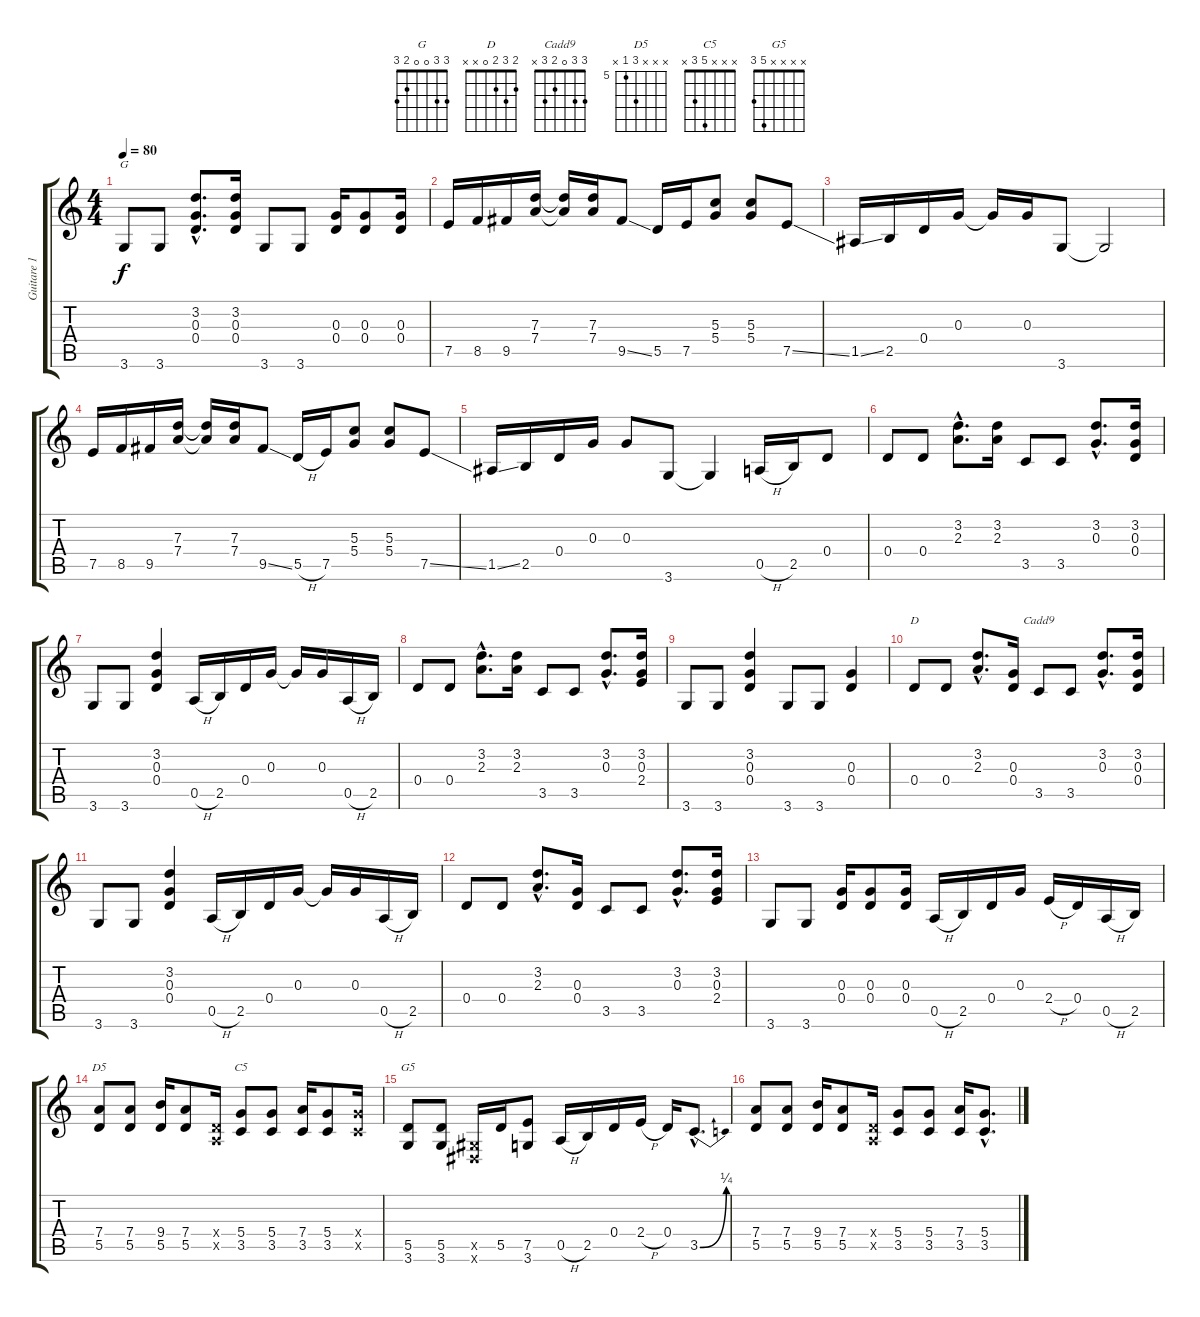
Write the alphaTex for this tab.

\track ("Guitare 1" "Guitare 1") {instrument electricguitarclean}
\staff {score tabs}
\tuning (E4 B3 G3 D3 A2 E2) {hide}
\chord ("G" 3 3 0 0 2 3)
\chord ("D" 2 3 2 0 x x)
\chord ("Cadd9" 3 3 0 2 3 x)
\chord ("D5" x x x 7 5 x) {firstfret 5}
\chord ("C5" x x x 5 3 x)
\chord ("G5" x x x x 5 3)
\ts (4 4)
\tempo 80
\clef g2
\ks c
3.6.8{ch "G" dy f} 3.6.8 (3.2{hac} 0.3{hac} 0.4{hac}).8{d} (3.2 0.3 0.4).16 3.6.8 3.6.8 (0.3 0.4).16 (0.3 0.4).8 (0.3 0.4).16 |
7.5.16 8.5.16 9.5.16 (7.3 7.4).16 (7.3{t} 7.4{t}).16 (7.3 7.4).16 9.5{ss}.8 5.5.16 7.5.16 (5.3 5.4).8 (5.3 5.4).8 7.5{ss}.8 |
1.5{ss}.16 2.5.16 0.4.16 0.3.16 0.3{t}.16 0.3.16 3.6.8 3.6{t}.2 |
7.5.16 8.5.16 9.5.16 (7.3 7.4).16 (7.3{t} 7.4{t}).16 (7.3 7.4).16 9.5{ss}.8 5.5{h}.16 7.5.16 (5.3 5.4).8 (5.3 5.4).8 7.5{ss}.8 |
1.5{ss}.16 2.5.16 0.4.16 0.3.16 0.3.8 3.6.8 3.6{t}.4 0.5{h}.16 2.5.16 0.4.8 |
0.4.8 0.4.8 (3.2{hac} 2.3{hac}).8{d} (3.2 2.3).16 3.5.8 3.5.8 (3.2{hac} 0.3{hac}).8{d} (3.2 0.3 0.4).16 |
3.6.8 3.6.8 (3.2 0.3 0.4).4 0.5{h}.16 2.5.16 0.4.16 0.3.16 0.3{t}.16 0.3.16 0.5{h}.16 2.5.16 |
0.4.8 0.4.8 (3.2{hac} 2.3{hac}).8{d} (3.2 2.3).16 3.5.8 3.5.8 (3.2{hac} 0.3{hac}).8{d} (3.2 0.3 2.4).16 |
3.6.8 3.6.8 (3.2 0.3 0.4).4 3.6.8 3.6.8 (0.3 0.4).4 |
0.4.8{ch "D"} 0.4.8 (3.2{hac} 2.3{hac}).8{d} (0.3 0.4).16 3.5.8{ch "Cadd9"} 3.5.8 (3.2{hac} 0.3{hac}).8{d} (3.2 0.3 0.4).16 |
3.6.8 3.6.8 (3.2 0.3 0.4).4 0.5{h}.16 2.5.16 0.4.16 0.3.16 0.3{t}.16 0.3.16 0.5{h}.16 2.5.16 |
0.4.8 0.4.8 (3.2{hac} 2.3{hac}).8{d} (0.3 0.4).16 3.5.8 3.5.8 (3.2{hac} 0.3{hac}).8{d} (3.2 0.3 2.4).16 |
3.6.8 3.6.8 (0.3 0.4).16 (0.3 0.4).8 (0.3 0.4).16 0.5{h}.16 2.5.16 0.4.16 0.3.16 2.4{h}.16 0.4.16 0.5{h}.16 2.5.16 |
(7.4 5.5).8{ch "D5"} (7.4 5.5).8 (9.4 5.5).16 (7.4 5.5).8 (0.4{x} 0.5{x}).16 (5.4 3.5).8{ch "C5"} (5.4 3.5).8 (7.4 3.5).16 (5.4 3.5).8 (5.4{x} 3.5{x}).16 |
(5.5 3.6).8{ch "G5"} (5.5 3.6).8 (-1.5{x} -1.6{x}).16 5.5.16 (7.5 3.6).8 0.5{h}.16 2.5.16 0.4.16 2.4{h}.16 0.4.16 3.5{be (bend 0 0 60 1) hac}.8{d} |
(7.4 5.5).8 (7.4 5.5).8 (9.4 5.5).16 (7.4 5.5).8 (0.4{x} 0.5{x}).16 (5.4 3.5).8 (5.4 3.5).8 (7.4 3.5).16 (5.4{hac} 3.5{hac}).8{d}
